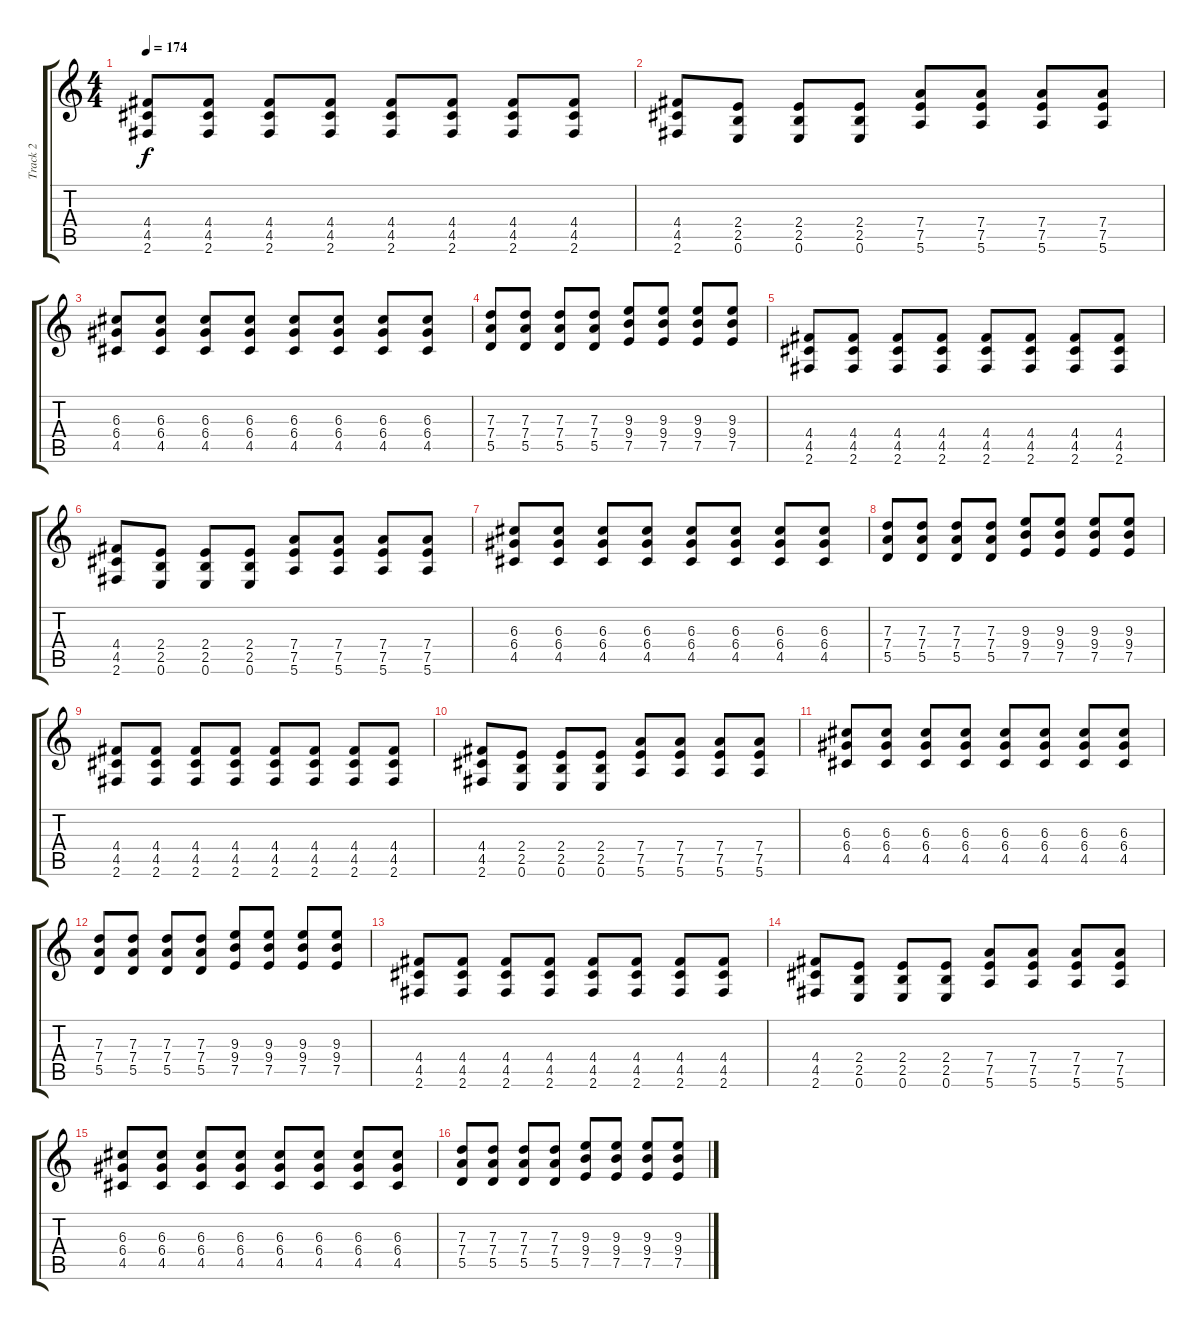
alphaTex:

\track ("Track 2" "Track 2") {instrument overdrivenguitar}
\staff {score tabs}
\tuning (E4 B3 G3 D3 A2 E2) {hide}
\ts (4 4)
\tempo 174
\clef g2
\ks c
(4.4 4.5 2.6).8{dy f} (4.4 4.5 2.6).8 (4.4 4.5 2.6).8 (4.4 4.5 2.6).8 (4.4 4.5 2.6).8 (4.4 4.5 2.6).8 (4.4 4.5 2.6).8 (4.4 4.5 2.6).8 |
(4.4 4.5 2.6).8 (2.4 2.5 0.6).8 (2.4 2.5 0.6).8 (2.4 2.5 0.6).8 (7.4 7.5 5.6).8 (7.4 7.5 5.6).8 (7.4 7.5 5.6).8 (7.4 7.5 5.6).8 |
(6.3 6.4 4.5).8 (6.3 6.4 4.5).8 (6.3 6.4 4.5).8 (6.3 6.4 4.5).8 (6.3 6.4 4.5).8 (6.3 6.4 4.5).8 (6.3 6.4 4.5).8 (6.3 6.4 4.5).8 |
(7.3 7.4 5.5).8 (7.3 7.4 5.5).8 (7.3 7.4 5.5).8 (7.3 7.4 5.5).8 (9.3 9.4 7.5).8 (9.3 9.4 7.5).8 (9.3 9.4 7.5).8 (9.3 9.4 7.5).8 |
(4.4 4.5 2.6).8 (4.4 4.5 2.6).8 (4.4 4.5 2.6).8 (4.4 4.5 2.6).8 (4.4 4.5 2.6).8 (4.4 4.5 2.6).8 (4.4 4.5 2.6).8 (4.4 4.5 2.6).8 |
(4.4 4.5 2.6).8 (2.4 2.5 0.6).8 (2.4 2.5 0.6).8 (2.4 2.5 0.6).8 (7.4 7.5 5.6).8 (7.4 7.5 5.6).8 (7.4 7.5 5.6).8 (7.4 7.5 5.6).8 |
(6.3 6.4 4.5).8 (6.3 6.4 4.5).8 (6.3 6.4 4.5).8 (6.3 6.4 4.5).8 (6.3 6.4 4.5).8 (6.3 6.4 4.5).8 (6.3 6.4 4.5).8 (6.3 6.4 4.5).8 |
(7.3 7.4 5.5).8 (7.3 7.4 5.5).8 (7.3 7.4 5.5).8 (7.3 7.4 5.5).8 (9.3 9.4 7.5).8 (9.3 9.4 7.5).8 (9.3 9.4 7.5).8 (9.3 9.4 7.5).8 |
(4.4 4.5 2.6).8 (4.4 4.5 2.6).8 (4.4 4.5 2.6).8 (4.4 4.5 2.6).8 (4.4 4.5 2.6).8 (4.4 4.5 2.6).8 (4.4 4.5 2.6).8 (4.4 4.5 2.6).8 |
(4.4 4.5 2.6).8 (2.4 2.5 0.6).8 (2.4 2.5 0.6).8 (2.4 2.5 0.6).8 (7.4 7.5 5.6).8 (7.4 7.5 5.6).8 (7.4 7.5 5.6).8 (7.4 7.5 5.6).8 |
(6.3 6.4 4.5).8 (6.3 6.4 4.5).8 (6.3 6.4 4.5).8 (6.3 6.4 4.5).8 (6.3 6.4 4.5).8 (6.3 6.4 4.5).8 (6.3 6.4 4.5).8 (6.3 6.4 4.5).8 |
(7.3 7.4 5.5).8 (7.3 7.4 5.5).8 (7.3 7.4 5.5).8 (7.3 7.4 5.5).8 (9.3 9.4 7.5).8 (9.3 9.4 7.5).8 (9.3 9.4 7.5).8 (9.3 9.4 7.5).8 |
(4.4 4.5 2.6).8 (4.4 4.5 2.6).8 (4.4 4.5 2.6).8 (4.4 4.5 2.6).8 (4.4 4.5 2.6).8 (4.4 4.5 2.6).8 (4.4 4.5 2.6).8 (4.4 4.5 2.6).8 |
(4.4 4.5 2.6).8 (2.4 2.5 0.6).8 (2.4 2.5 0.6).8 (2.4 2.5 0.6).8 (7.4 7.5 5.6).8 (7.4 7.5 5.6).8 (7.4 7.5 5.6).8 (7.4 7.5 5.6).8 |
(6.3 6.4 4.5).8 (6.3 6.4 4.5).8 (6.3 6.4 4.5).8 (6.3 6.4 4.5).8 (6.3 6.4 4.5).8 (6.3 6.4 4.5).8 (6.3 6.4 4.5).8 (6.3 6.4 4.5).8 |
(7.3 7.4 5.5).8 (7.3 7.4 5.5).8 (7.3 7.4 5.5).8 (7.3 7.4 5.5).8 (9.3 9.4 7.5).8 (9.3 9.4 7.5).8 (9.3 9.4 7.5).8 (9.3 9.4 7.5).8
